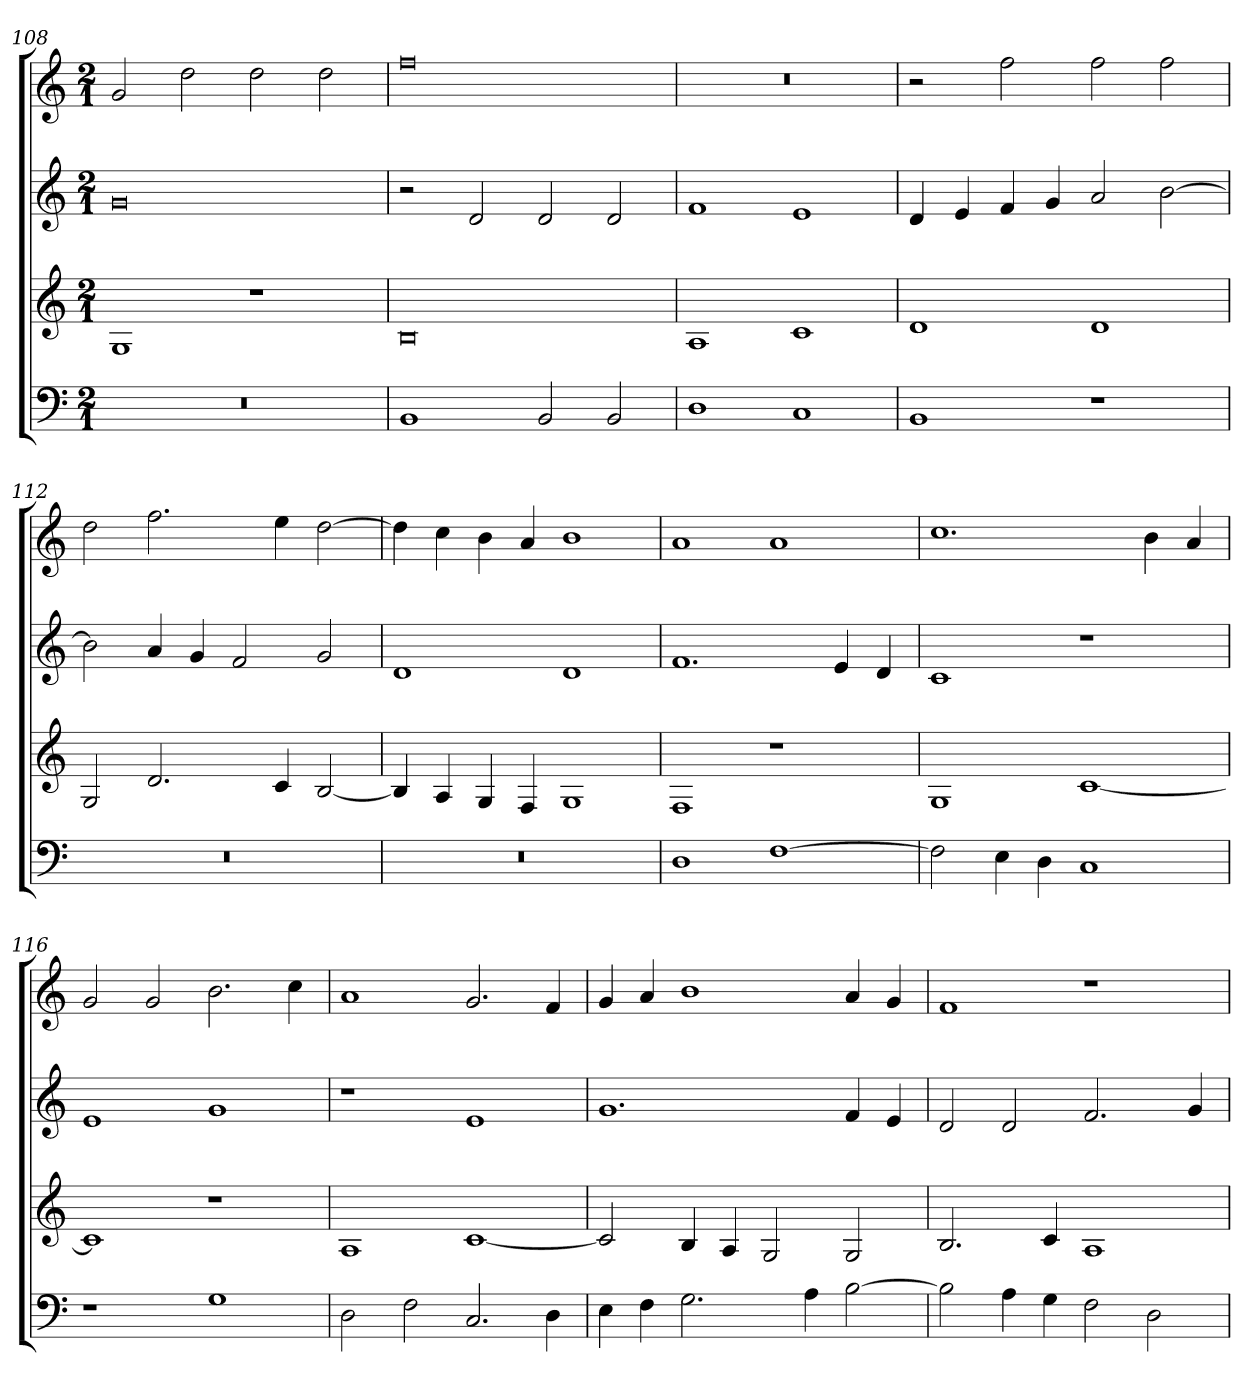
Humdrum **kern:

**kern	**kern	**kern	**kern
*part4	*part3	*part2	*part1
*staff4	*staff3	*staff2	*staff1
*clefF4	*clefG2	*clefG2	*clefG2
*M2/1	*M2/1	*M2/1	*M2/1
=108	=108	=108	=108
0r	1G	0g	2g
.	.	.	2dd
.	1r	.	2dd
.	.	.	2dd
=109	=109	=109	=109
1BB	0B	2r	0ff
.	.	2d	.
2BB	.	2d	.
2BB	.	2d	.
=110	=110	=110	=110
1D	1A	1f	0r
1C	1c	1e	.
=111	=111	=111	=111
1BB	1d	4d	2r
.	.	4e	.
.	.	4f	2ff
.	.	4g	.
1r	1d	2a	2ff
.	.	[2b	2ff
=112	=112	=112	=112
0r	2G	2b]	2dd
.	2.d	4a	2.ff
.	.	4g	.
.	.	2f	.
.	4c	.	4ee
.	[2B	2g	[2dd
=113	=113	=113	=113
0r	4B]	1d	4dd]
.	4A	.	4cc
.	4G	.	4b
.	4F	.	4a
.	1G	1d	1b
=114	=114	=114	=114
1D	1F	1.f	1a
[1F	1r	.	1a
.	.	4e	.
.	.	4d	.
=115	=115	=115	=115
2F]	1G	1c	1.cc
4E	.	.	.
4D	.	.	.
1C	[1c	1r	.
.	.	.	4b
.	.	.	4a
=116	=116	=116	=116
1r	1c]	1e	2g
.	.	.	2g
1G	1r	1g	2.b
.	.	.	4cc
=117	=117	=117	=117
2D	1A	1r	1a
2F	.	.	.
2.C	[1c	1e	2.g
4D	.	.	4f
=118	=118	=118	=118
4E	2c]	1.g	4g
4F	.	.	4a
2.G	4B	.	1b
.	4A	.	.
.	2G	.	.
4A	.	.	.
[2B	2G	4f	4a
.	.	4e	4g
=119	=119	=119	=119
2B]	2.B	2d	1f
4A	.	2d	.
4G	4c	.	.
2F	1A	2.f	1r
2D	.	.	.
.	.	4g	.
=	=	=	=
*-	*-	*-	*-
